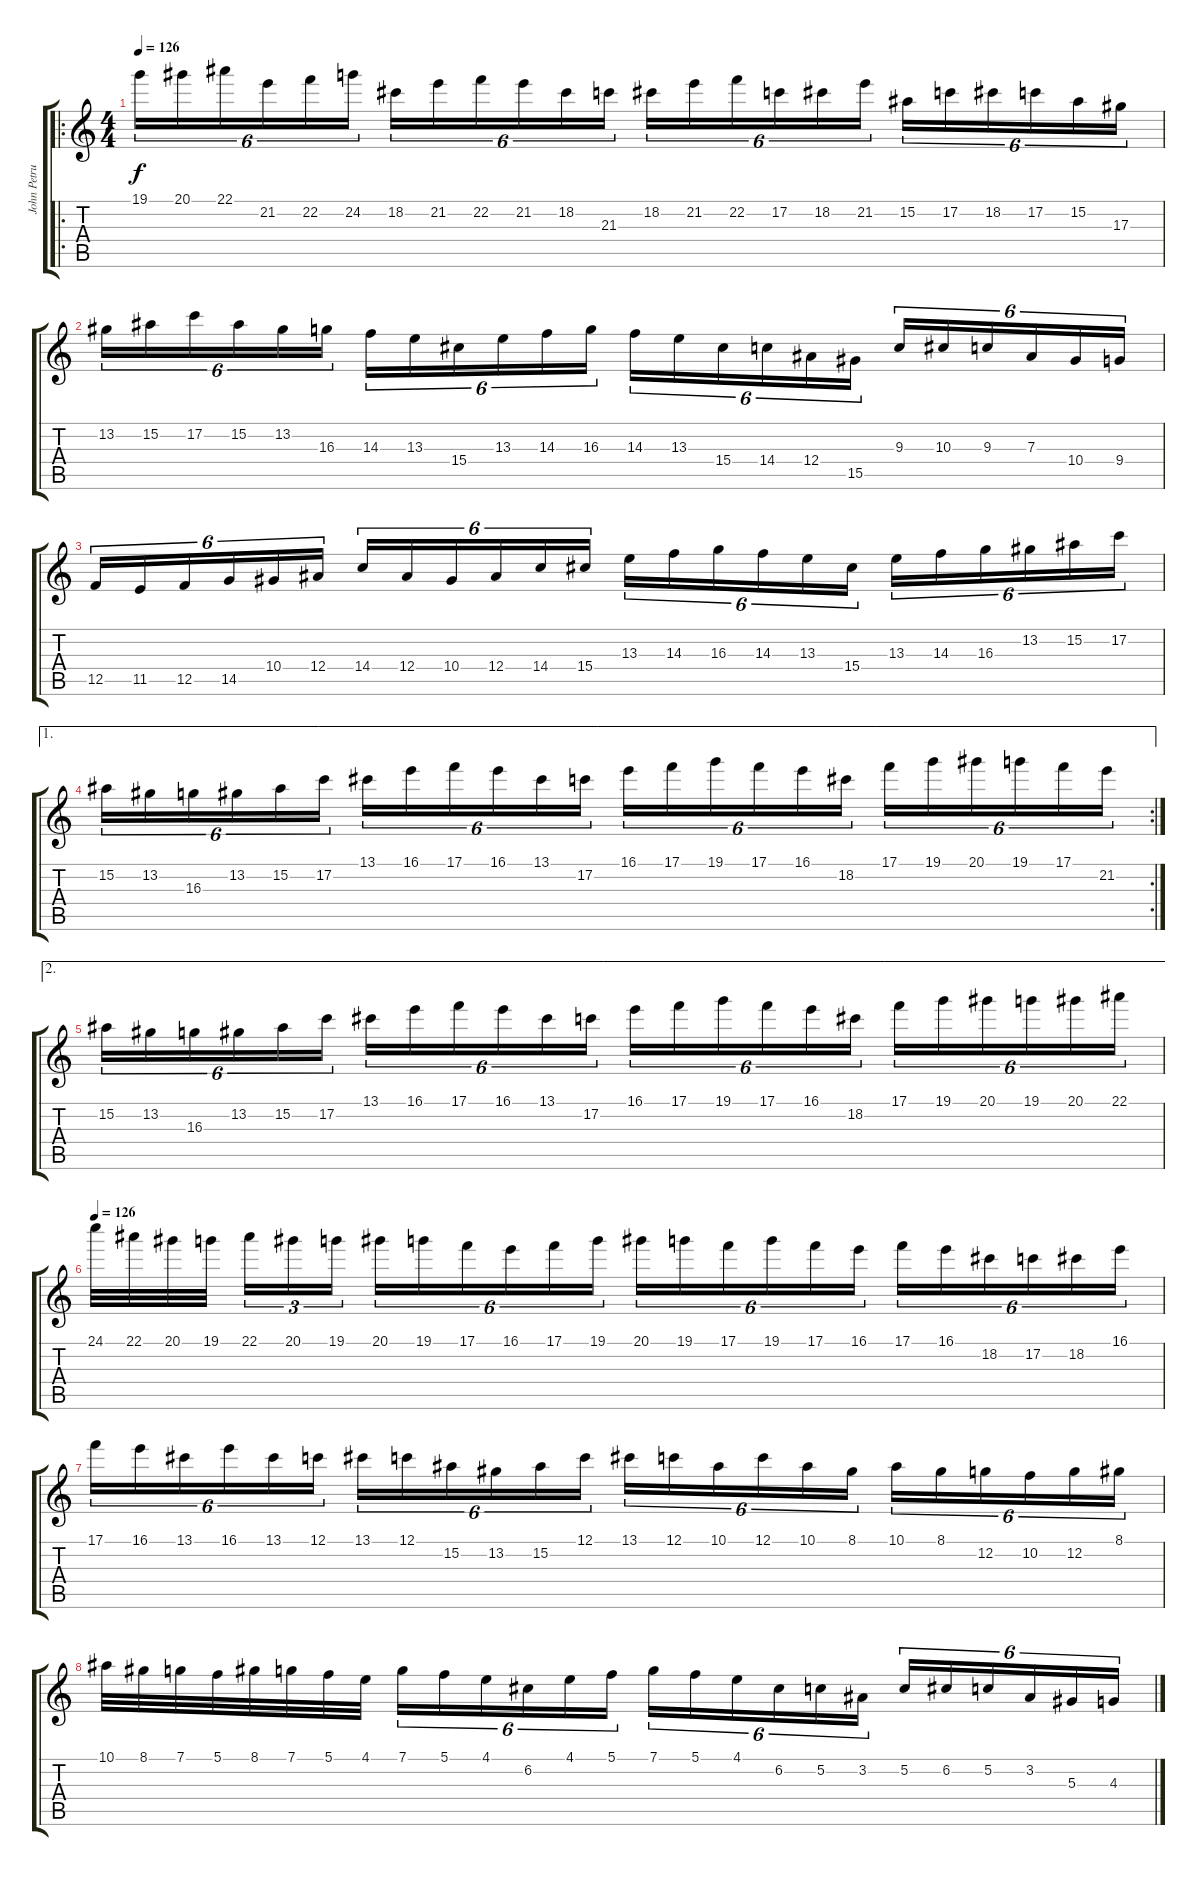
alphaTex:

\track ("John Petrucci" "John Petru") {instrument distortionguitar}
\staff {score tabs}
\tuning (C4 G3 Eb3 Bb2 F2 C2) {hide}
\ro
\ts (4 4)
\tempo 126
\clef g2
\ks c
19.1.16{tu (6 4) dy f balance 14} 20.1.16{tu (6 4)} 22.1.16{tu (6 4)} 21.2.16{tu (6 4)} 22.2.16{tu (6 4)} 24.2.16{tu (6 4)} 18.2.16{tu (6 4)} 21.2.16{tu (6 4)} 22.2.16{tu (6 4)} 21.2.16{tu (6 4)} 18.2.16{tu (6 4)} 21.3.16{tu (6 4)} 18.2.16{tu (6 4)} 21.2.16{tu (6 4)} 22.2.16{tu (6 4)} 17.2.16{tu (6 4)} 18.2.16{tu (6 4)} 21.2.16{tu (6 4)} 15.2.16{tu (6 4)} 17.2.16{tu (6 4)} 18.2.16{tu (6 4)} 17.2.16{tu (6 4)} 15.2.16{tu (6 4)} 17.3.16{tu (6 4)} |
13.2.16{tu (6 4)} 15.2.16{tu (6 4)} 17.2.16{tu (6 4)} 15.2.16{tu (6 4)} 13.2.16{tu (6 4)} 16.3.16{tu (6 4)} 14.3.16{tu (6 4)} 13.3.16{tu (6 4)} 15.4.16{tu (6 4)} 13.3.16{tu (6 4)} 14.3.16{tu (6 4)} 16.3.16{tu (6 4)} 14.3.16{tu (6 4)} 13.3.16{tu (6 4)} 15.4.16{tu (6 4)} 14.4.16{tu (6 4)} 12.4.16{tu (6 4)} 15.5.16{tu (6 4)} 9.3.16{tu (6 4)} 10.3.16{tu (6 4)} 9.3.16{tu (6 4)} 7.3.16{tu (6 4)} 10.4.16{tu (6 4)} 9.4.16{tu (6 4)} |
12.5.16{tu (6 4)} 11.5.16{tu (6 4)} 12.5.16{tu (6 4)} 14.5.16{tu (6 4)} 10.4.16{tu (6 4)} 12.4.16{tu (6 4)} 14.4.16{tu (6 4)} 12.4.16{tu (6 4)} 10.4.16{tu (6 4)} 12.4.16{tu (6 4)} 14.4.16{tu (6 4)} 15.4.16{tu (6 4)} 13.3.16{tu (6 4)} 14.3.16{tu (6 4)} 16.3.16{tu (6 4)} 14.3.16{tu (6 4)} 13.3.16{tu (6 4)} 15.4.16{tu (6 4)} 13.3.16{tu (6 4)} 14.3.16{tu (6 4)} 16.3.16{tu (6 4)} 13.2.16{tu (6 4)} 15.2.16{tu (6 4)} 17.2.16{tu (6 4)} |
\ae 1
\rc 2
15.2.16{tu (6 4)} 13.2.16{tu (6 4)} 16.3.16{tu (6 4)} 13.2.16{tu (6 4)} 15.2.16{tu (6 4)} 17.2.16{tu (6 4)} 13.1.16{tu (6 4)} 16.1.16{tu (6 4)} 17.1.16{tu (6 4)} 16.1.16{tu (6 4)} 13.1.16{tu (6 4)} 17.2.16{tu (6 4)} 16.1.16{tu (6 4)} 17.1.16{tu (6 4)} 19.1.16{tu (6 4)} 17.1.16{tu (6 4)} 16.1.16{tu (6 4)} 18.2.16{tu (6 4)} 17.1.16{tu (6 4)} 19.1.16{tu (6 4)} 20.1.16{tu (6 4)} 19.1.16{tu (6 4)} 17.1.16{tu (6 4)} 21.2.16{tu (6 4)} |
\ae 2
15.2.16{tu (6 4)} 13.2.16{tu (6 4)} 16.3.16{tu (6 4)} 13.2.16{tu (6 4)} 15.2.16{tu (6 4)} 17.2.16{tu (6 4)} 13.1.16{tu (6 4)} 16.1.16{tu (6 4)} 17.1.16{tu (6 4)} 16.1.16{tu (6 4)} 13.1.16{tu (6 4)} 17.2.16{tu (6 4)} 16.1.16{tu (6 4)} 17.1.16{tu (6 4)} 19.1.16{tu (6 4)} 17.1.16{tu (6 4)} 16.1.16{tu (6 4)} 18.2.16{tu (6 4)} 17.1.16{tu (6 4)} 19.1.16{tu (6 4)} 20.1.16{tu (6 4)} 19.1.16{tu (6 4)} 20.1.16{tu (6 4)} 22.1.16{tu (6 4)} |
\tempo 126
24.1.32 22.1.32 20.1.32 19.1.32 22.1.16{tu (3 2)} 20.1.16{tu (3 2)} 19.1.16{tu (3 2)} 20.1.16{tu (6 4)} 19.1.16{tu (6 4)} 17.1.16{tu (6 4)} 16.1.16{tu (6 4)} 17.1.16{tu (6 4)} 19.1.16{tu (6 4)} 20.1.16{tu (6 4)} 19.1.16{tu (6 4)} 17.1.16{tu (6 4)} 19.1.16{tu (6 4)} 17.1.16{tu (6 4)} 16.1.16{tu (6 4)} 17.1.16{tu (6 4)} 16.1.16{tu (6 4)} 18.2.16{tu (6 4)} 17.2.16{tu (6 4)} 18.2.16{tu (6 4)} 16.1.16{tu (6 4)} |
17.1.16{tu (6 4)} 16.1.16{tu (6 4)} 13.1.16{tu (6 4)} 16.1.16{tu (6 4)} 13.1.16{tu (6 4)} 12.1.16{tu (6 4)} 13.1.16{tu (6 4)} 12.1.16{tu (6 4)} 15.2.16{tu (6 4)} 13.2.16{tu (6 4)} 15.2.16{tu (6 4)} 12.1.16{tu (6 4)} 13.1.16{tu (6 4)} 12.1.16{tu (6 4)} 10.1.16{tu (6 4)} 12.1.16{tu (6 4)} 10.1.16{tu (6 4)} 8.1.16{tu (6 4)} 10.1.16{tu (6 4)} 8.1.16{tu (6 4)} 12.2.16{tu (6 4)} 10.2.16{tu (6 4)} 12.2.16{tu (6 4)} 8.1.16{tu (6 4)} |
10.1.32 8.1.32 7.1.32 5.1.32 8.1.32 7.1.32 5.1.32 4.1.32 7.1.16{tu (6 4)} 5.1.16{tu (6 4)} 4.1.16{tu (6 4)} 6.2.16{tu (6 4)} 4.1.16{tu (6 4)} 5.1.16{tu (6 4)} 7.1.16{tu (6 4)} 5.1.16{tu (6 4)} 4.1.16{tu (6 4)} 6.2.16{tu (6 4)} 5.2.16{tu (6 4)} 3.2.16{tu (6 4)} 5.2.16{tu (6 4)} 6.2.16{tu (6 4)} 5.2.16{tu (6 4)} 3.2.16{tu (6 4)} 5.3.16{tu (6 4)} 4.3.16{tu (6 4)}
